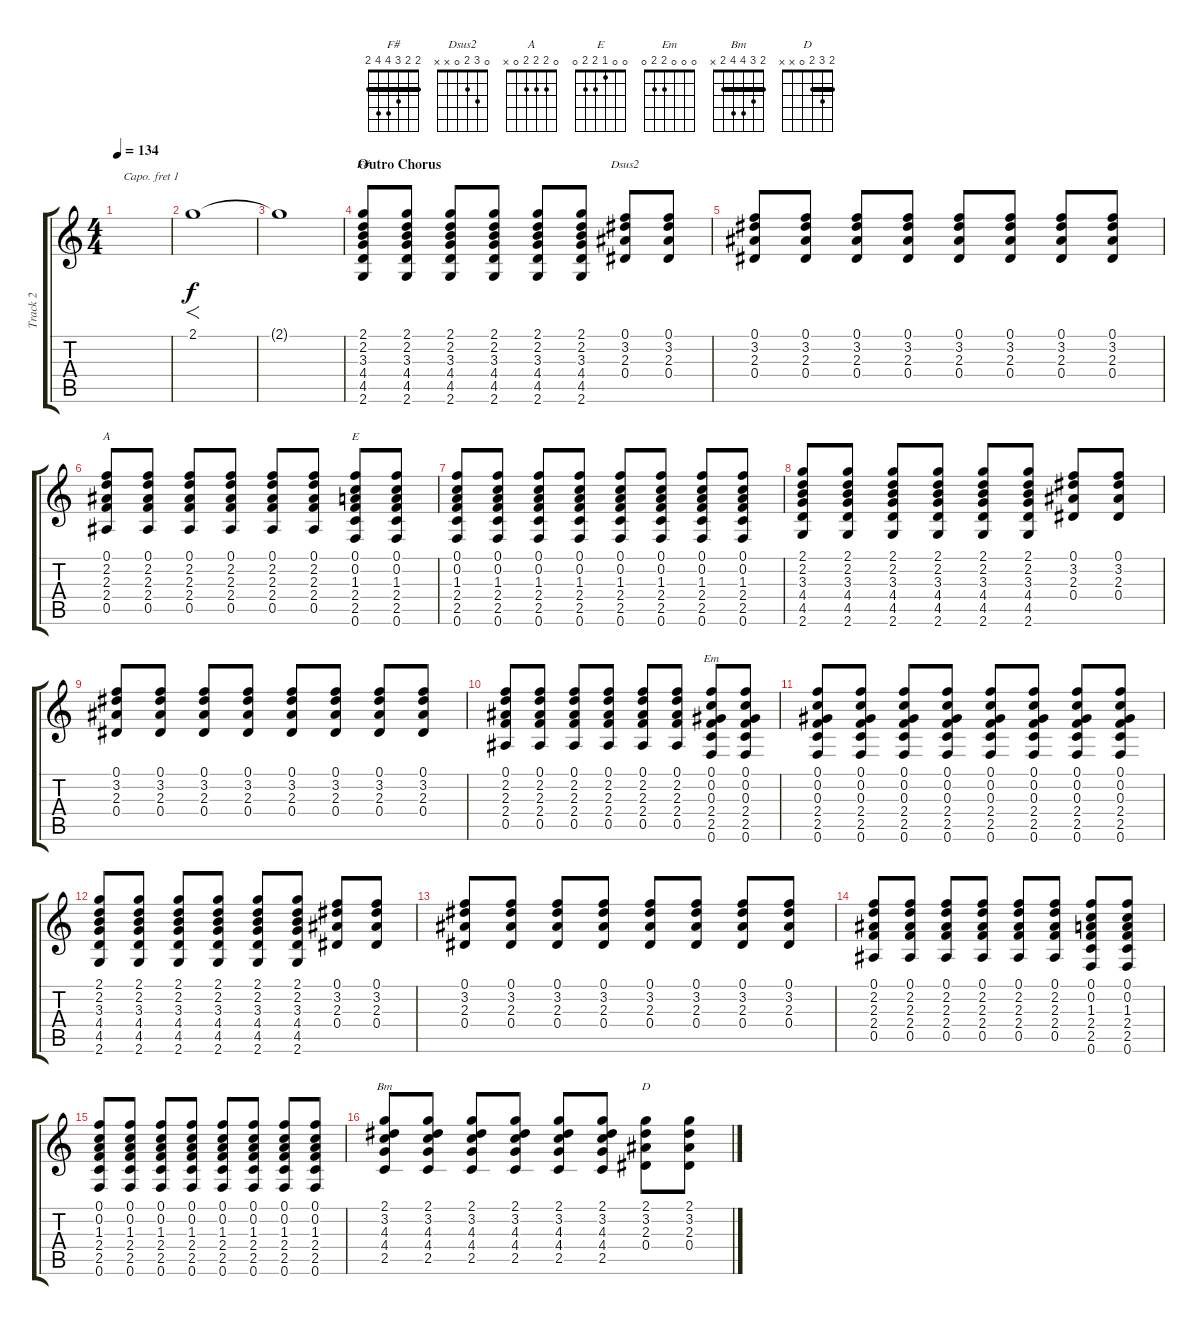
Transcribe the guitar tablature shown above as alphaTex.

\track ("Track 2" "Track 2") {instrument overdrivenguitar}
\staff {score tabs}
\capo 1
\tuning (E4 B3 G3 D3 A2 E2) {hide}
\chord ("F#" 2 2 3 4 4 2) {barre 2}
\chord ("Dsus2" 0 3 2 0 x x)
\chord ("A" 0 2 2 2 0 x)
\chord ("E" 0 0 1 2 2 0)
\chord ("Em" 0 0 0 2 2 0)
\chord ("Bm" 2 3 4 4 2 x) {barre 2}
\chord ("D" 2 3 2 0 x x) {barre 2}
\ts (4 4)
\tempo 134
\clef g2
\ks c
|
2.1.1{f} |
2.1{t}.1 |
\section ("" "Outro Chorus")
(2.1 2.2 3.3 4.4 4.5 2.6).8{ch "F#"} (2.1 2.2 3.3 4.4 4.5 2.6).8 (2.1 2.2 3.3 4.4 4.5 2.6).8 (2.1 2.2 3.3 4.4 4.5 2.6).8 (2.1 2.2 3.3 4.4 4.5 2.6).8 (2.1 2.2 3.3 4.4 4.5 2.6).8 (0.1 3.2 2.3 0.4).8{ch "Dsus2"} (0.1 3.2 2.3 0.4).8 |
(0.1 3.2 2.3 0.4).8 (0.1 3.2 2.3 0.4).8 (0.1 3.2 2.3 0.4).8 (0.1 3.2 2.3 0.4).8 (0.1 3.2 2.3 0.4).8 (0.1 3.2 2.3 0.4).8 (0.1 3.2 2.3 0.4).8 (0.1 3.2 2.3 0.4).8 |
(0.1 2.2 2.3 2.4 0.5).8{ch "A"} (0.1 2.2 2.3 2.4 0.5).8 (0.1 2.2 2.3 2.4 0.5).8 (0.1 2.2 2.3 2.4 0.5).8 (0.1 2.2 2.3 2.4 0.5).8 (0.1 2.2 2.3 2.4 0.5).8 (0.1 0.2 1.3 2.4 2.5 0.6).8{ch "E"} (0.1 0.2 1.3 2.4 2.5 0.6).8 |
(0.1 0.2 1.3 2.4 2.5 0.6).8 (0.1 0.2 1.3 2.4 2.5 0.6).8 (0.1 0.2 1.3 2.4 2.5 0.6).8 (0.1 0.2 1.3 2.4 2.5 0.6).8 (0.1 0.2 1.3 2.4 2.5 0.6).8 (0.1 0.2 1.3 2.4 2.5 0.6).8 (0.1 0.2 1.3 2.4 2.5 0.6).8 (0.1 0.2 1.3 2.4 2.5 0.6).8 |
(2.1 2.2 3.3 4.4 4.5 2.6).8 (2.1 2.2 3.3 4.4 4.5 2.6).8 (2.1 2.2 3.3 4.4 4.5 2.6).8 (2.1 2.2 3.3 4.4 4.5 2.6).8 (2.1 2.2 3.3 4.4 4.5 2.6).8 (2.1 2.2 3.3 4.4 4.5 2.6).8 (0.1 3.2 2.3 0.4).8 (0.1 3.2 2.3 0.4).8 |
(0.1 3.2 2.3 0.4).8 (0.1 3.2 2.3 0.4).8 (0.1 3.2 2.3 0.4).8 (0.1 3.2 2.3 0.4).8 (0.1 3.2 2.3 0.4).8 (0.1 3.2 2.3 0.4).8 (0.1 3.2 2.3 0.4).8 (0.1 3.2 2.3 0.4).8 |
(0.1 2.2 2.3 2.4 0.5).8 (0.1 2.2 2.3 2.4 0.5).8 (0.1 2.2 2.3 2.4 0.5).8 (0.1 2.2 2.3 2.4 0.5).8 (0.1 2.2 2.3 2.4 0.5).8 (0.1 2.2 2.3 2.4 0.5).8 (0.1 0.2 0.3 2.4 2.5 0.6).8{ch "Em"} (0.1 0.2 0.3 2.4 2.5 0.6).8 |
(0.1 0.2 0.3 2.4 2.5 0.6).8 (0.1 0.2 0.3 2.4 2.5 0.6).8 (0.1 0.2 0.3 2.4 2.5 0.6).8 (0.1 0.2 0.3 2.4 2.5 0.6).8 (0.1 0.2 0.3 2.4 2.5 0.6).8 (0.1 0.2 0.3 2.4 2.5 0.6).8 (0.1 0.2 0.3 2.4 2.5 0.6).8 (0.1 0.2 0.3 2.4 2.5 0.6).8 |
(2.1 2.2 3.3 4.4 4.5 2.6).8 (2.1 2.2 3.3 4.4 4.5 2.6).8 (2.1 2.2 3.3 4.4 4.5 2.6).8 (2.1 2.2 3.3 4.4 4.5 2.6).8 (2.1 2.2 3.3 4.4 4.5 2.6).8 (2.1 2.2 3.3 4.4 4.5 2.6).8 (0.1 3.2 2.3 0.4).8 (0.1 3.2 2.3 0.4).8 |
(0.1 3.2 2.3 0.4).8 (0.1 3.2 2.3 0.4).8 (0.1 3.2 2.3 0.4).8 (0.1 3.2 2.3 0.4).8 (0.1 3.2 2.3 0.4).8 (0.1 3.2 2.3 0.4).8 (0.1 3.2 2.3 0.4).8 (0.1 3.2 2.3 0.4).8 |
(0.1 2.2 2.3 2.4 0.5).8 (0.1 2.2 2.3 2.4 0.5).8 (0.1 2.2 2.3 2.4 0.5).8 (0.1 2.2 2.3 2.4 0.5).8 (0.1 2.2 2.3 2.4 0.5).8 (0.1 2.2 2.3 2.4 0.5).8 (0.1 0.2 1.3 2.4 2.5 0.6).8 (0.1 0.2 1.3 2.4 2.5 0.6).8 |
(0.1 0.2 1.3 2.4 2.5 0.6).8 (0.1 0.2 1.3 2.4 2.5 0.6).8 (0.1 0.2 1.3 2.4 2.5 0.6).8 (0.1 0.2 1.3 2.4 2.5 0.6).8 (0.1 0.2 1.3 2.4 2.5 0.6).8 (0.1 0.2 1.3 2.4 2.5 0.6).8 (0.1 0.2 1.3 2.4 2.5 0.6).8 (0.1 0.2 1.3 2.4 2.5 0.6).8 |
(2.1 3.2 4.3 4.4 2.5).8{ch "Bm"} (2.1 3.2 4.3 4.4 2.5).8 (2.1 3.2 4.3 4.4 2.5).8 (2.1 3.2 4.3 4.4 2.5).8 (2.1 3.2 4.3 4.4 2.5).8 (2.1 3.2 4.3 4.4 2.5).8 (2.1 3.2 2.3 0.4).8{ch "D"} (2.1 3.2 2.3 0.4).8
